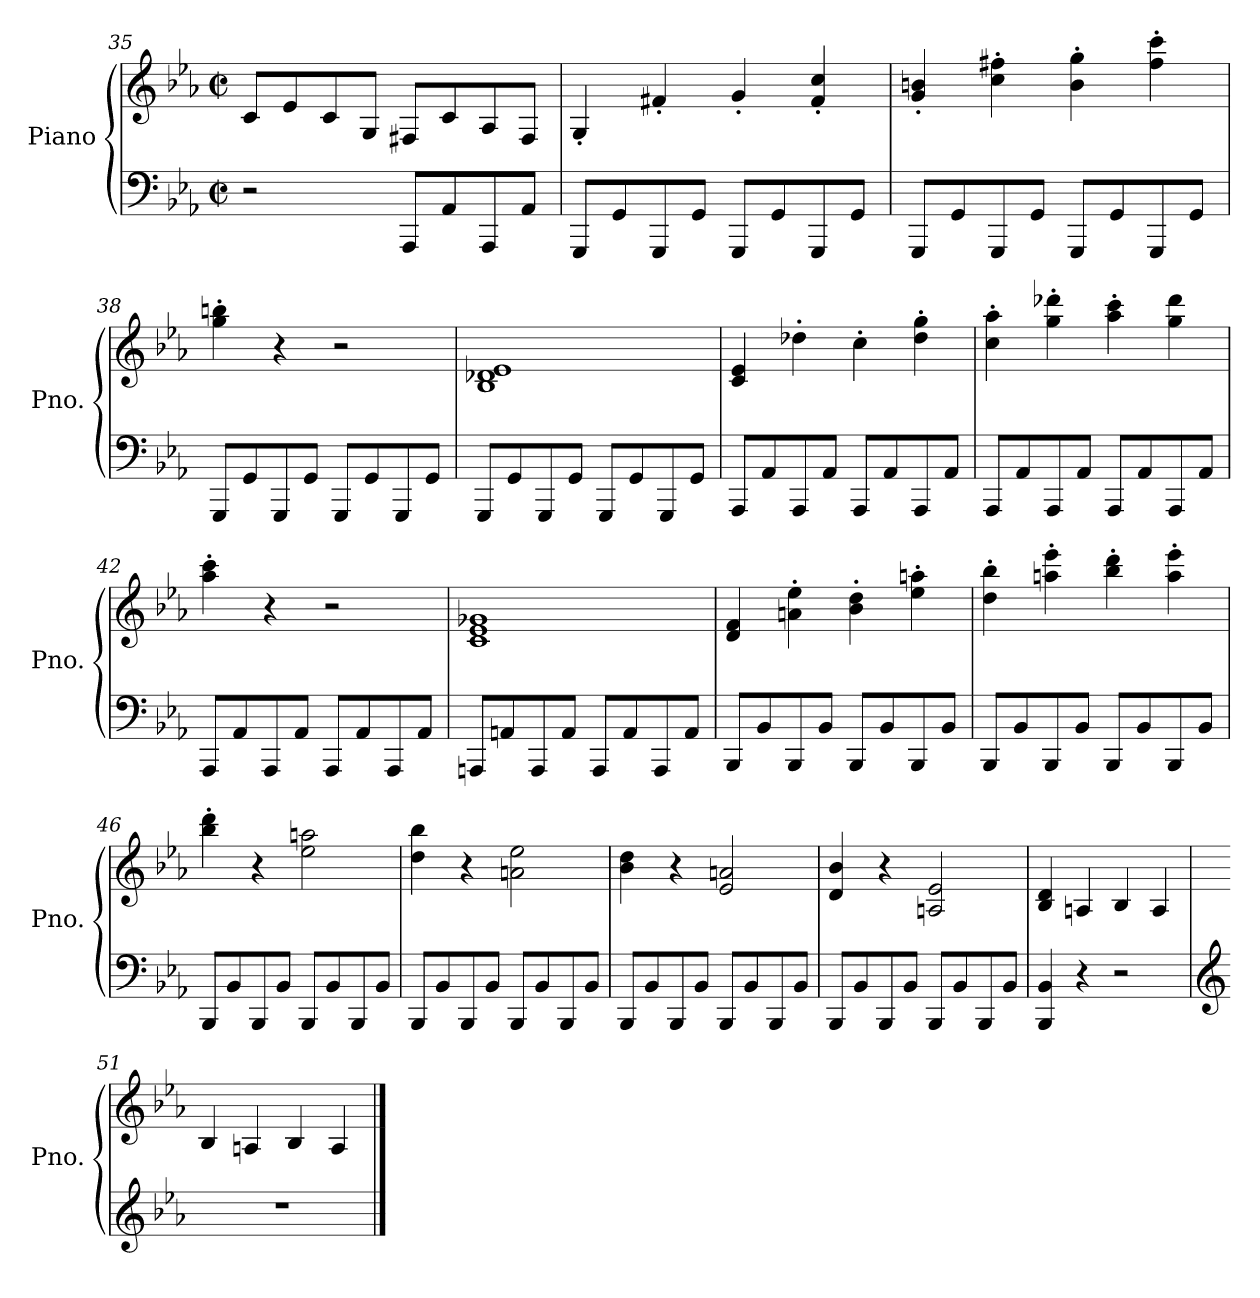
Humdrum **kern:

**kern	**kern
*part1	*part1
*staff2	*staff1
*I"Piano	*
*I'Pno.	*
*clefF4	*clefG2
*k[b-e-a-]	*k[b-e-a-]
*M2/2	*M2/2
*met(c|)	*met(c|)
=35	=35
2r	8c/L
.	8e-/
.	8c/
.	8G/J
8AAA-/L	8F#X/L
8AA-/	8c/
8AAA-/	8A-/
8AA-/J	8F#/J
=36	=36
8GGG/L	4G'/
8GG/	.
8GGG/	4f#X'/
8GG/J	.
8GGG/L	4g'/
8GG/	.
8GGG/	4f#/' 4cc/'
8GG/J	.
!!LO:LB:g=z
=37	=37
8GGG/L	4g/' 4bn/'
8GG/	.
8GGG/	4cc\' 4ff#X\'
8GG/J	.
8GGG/L	4b\' 4gg\'
8GG/	.
8GGG/	4ff#\' 4ccc\'
8GG/J	.
=38	=38
8GGG/L	4gg\' 4bbn\'
8GG/	.
8GGG/	4r
8GG/J	.
8GGG/L	2r
8GG/	.
8GGG/	.
8GG/J	.
=39	=39
8GGG/L	1B- 1d-X 1e-
8GG/	.
8GGG/	.
8GG/J	.
8GGG/L	.
8GG/	.
8GGG/	.
8GG/J	.
=40	=40
8AAA-/L	4c/ 4e-/
8AA-/	.
8AAA-/	4dd-X'\
8AA-/J	.
8AAA-/L	4cc'\
8AA-/	.
8AAA-/	4dd-\' 4gg\'
8AA-/J	.
!!LO:LB:g=z
=41	=41
8AAA-/L	4cc\' 4aa-\'
8AA-/	.
8AAA-/	4gg\' 4ddd-X\'
8AA-/J	.
8AAA-/L	4aa-\' 4ccc\'
8AA-/	.
8AAA-/	4gg\ 4ddd-\
8AA-/J	.
=42	=42
8AAA-/L	4aa-\' 4ccc\'
8AA-/	.
8AAA-/	4r
8AA-/J	.
8AAA-/L	2r
8AA-/	.
8AAA-/	.
8AA-/J	.
=43	=43
8AAAn/L	1c 1e- 1g-X
8AAn/	.
8AAA/	.
8AA/J	.
8AAA/L	.
8AA/	.
8AAA/	.
8AA/J	.
=44	=44
8BBB-/L	4d/ 4f/
8BB-/	.
8BBB-/	4an\' 4ee-\'
8BB-/J	.
8BBB-/L	4b-\' 4dd\'
8BB-/	.
8BBB-/	4ee-\' 4aan\'
8BB-/J	.
!!LO:LB:g=z
=45	=45
8BBB-/L	4dd\' 4bb-\'
8BB-/	.
8BBB-/	4aan\' 4eee-\'
8BB-/J	.
8BBB-/L	4bb-\' 4ddd\'
8BB-/	.
8BBB-/	4aa\' 4eee-\'
8BB-/J	.
=46	=46
8BBB-/L	4bb-\' 4ddd\'
8BB-/	.
8BBB-/	4r
8BB-/J	.
8BBB-/L	2ee-\ 2aan\
8BB-/	.
8BBB-/	.
8BB-/J	.
=47	=47
8BBB-/L	4dd\ 4bb-\
8BB-/	.
8BBB-/	4r
8BB-/J	.
8BBB-/L	2an\ 2ee-\
8BB-/	.
8BBB-/	.
8BB-/J	.
=48	=48
8BBB-/L	4b-\ 4dd\
8BB-/	.
8BBB-/	4r
8BB-/J	.
8BBB-/L	2e-/ 2an/
8BB-/	.
8BBB-/	.
8BB-/J	.
!!LO:LB:g=z
=49	=49
8BBB-/L	4d/ 4b-/
8BB-/	.
8BBB-/	4r
8BB-/J	.
8BBB-/L	2An/ 2e-/
8BB-/	.
8BBB-/	.
8BB-/J	.
=50	=50
4BBB-/ 4BB-/	4B-/ 4d/
4r	4An/
2r	4B-/
.	4A/
=51	=51
*clefG2	*
1r	4B-/
.	4An/
.	4B-/
.	4A/
==	==
*-	*-
